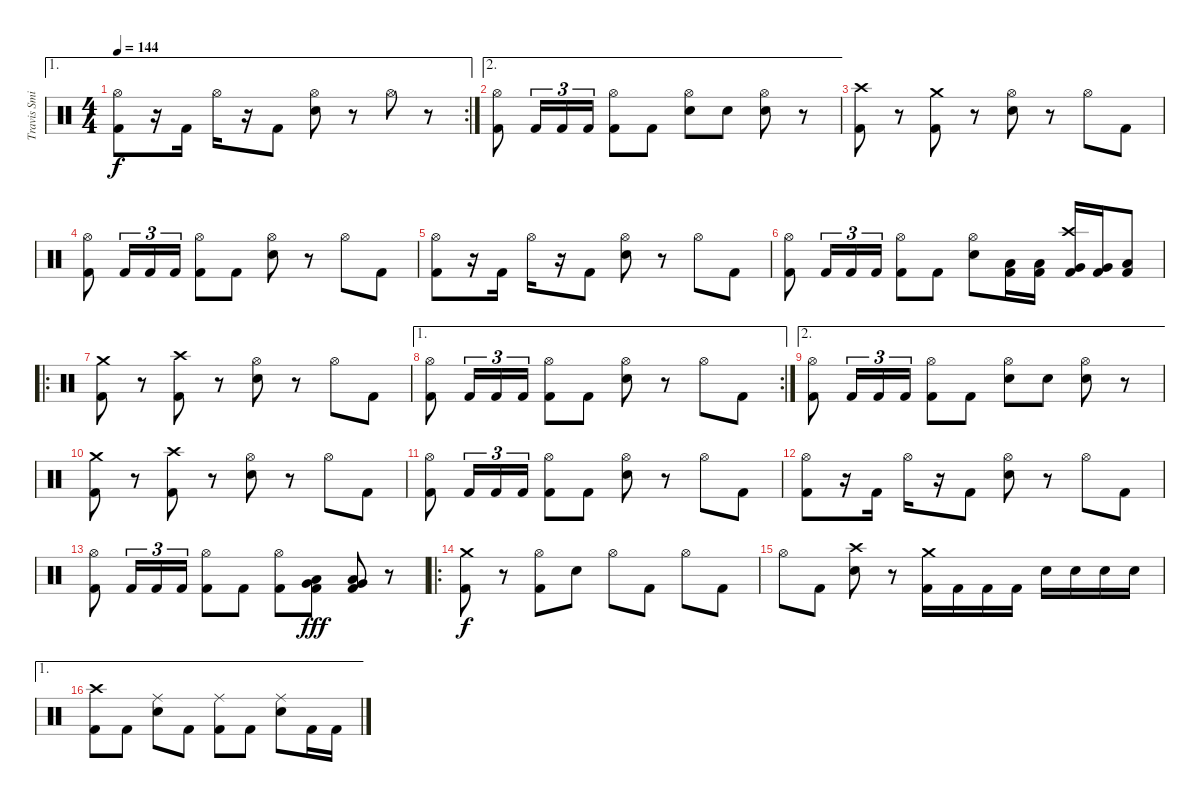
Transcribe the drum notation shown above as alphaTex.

\track ("Travis Smith" "Travis Smi") {instrument percussion}
\staff {score}
\articulation defaults
\ae 1
\rc 2
\ts (4 4)
\tempo 144
\clef neutral
\ks c
("Hi-Hat (open)" "Kick (hit) 2").8{dy f} r.16 "Kick (hit) 2".16 "Hi-Hat (open)".16 r.16 "Kick (hit) 2".8 ("Hi-Hat (open)" "Electric Snare (hit)").8 r.8 "Hi-Hat (open)".8 r.8 |
\ae 2
("Hi-Hat (open)" "Kick (hit) 2").8 "Kick (hit) 2".16{tu (3 2)} "Kick (hit) 2".16{tu (3 2)} "Kick (hit) 2".16{tu (3 2)} ("Hi-Hat (open)" "Kick (hit) 2").8 "Kick (hit) 2".8 ("Hi-Hat (open)" "Electric Snare (hit)").8 "Electric Snare (hit)".8 ("Hi-Hat (open)" "Electric Snare (hit)").8 r.8 |
("Crash high (hit)" "Kick (hit) 2").8 r.8 ("Crash medium (hit)" "Kick (hit) 2").8 r.8 ("Hi-Hat (open)" "Electric Snare (hit)").8 r.8 "Hi-Hat (open)".8 "Kick (hit) 2".8 |
("Hi-Hat (open)" "Kick (hit) 2").8 "Kick (hit) 2".16{tu (3 2)} "Kick (hit) 2".16{tu (3 2)} "Kick (hit) 2".16{tu (3 2)} ("Hi-Hat (open)" "Kick (hit) 2").8 "Kick (hit) 2".8 ("Hi-Hat (open)" "Electric Snare (hit)").8 r.8 "Hi-Hat (open)".8 "Kick (hit) 2".8 |
("Hi-Hat (open)" "Kick (hit) 2").8 r.16 "Kick (hit) 2".16 "Hi-Hat (open)".16 r.16 "Kick (hit) 2".8 ("Hi-Hat (open)" "Electric Snare (hit)").8 r.8 "Hi-Hat (open)".8 "Kick (hit) 2".8 |
("Hi-Hat (open)" "Kick (hit) 2").8 "Kick (hit) 2".16{tu (3 2)} "Kick (hit) 2".16{tu (3 2)} "Kick (hit) 2".16{tu (3 2)} ("Hi-Hat (open)" "Kick (hit) 2").8 "Kick (hit) 2".8 ("Hi-Hat (open)" "Electric Snare (hit)").8 ("Low Tom (hit)" "Kick (hit) 2").16 ("Low Tom (hit)" "Kick (hit) 2").16 ("Crash high (hit)" "Very Low Tom (hit)" "Kick (hit) 2").16 ("Very Low Tom (hit)" "Kick (hit) 2").16 ("Low Floor Tom (hit)" "Kick (hit) 2").8 |
\ro
("Crash medium (hit)" "Kick (hit) 2").8 r.8 ("Crash high (hit)" "Kick (hit) 2").8 r.8 ("Hi-Hat (open)" "Electric Snare (hit)").8 r.8 "Hi-Hat (open)".8 "Kick (hit) 2".8 |
\ae 1
\rc 2
("Hi-Hat (open)" "Kick (hit) 2").8 "Kick (hit) 2".16{tu (3 2)} "Kick (hit) 2".16{tu (3 2)} "Kick (hit) 2".16{tu (3 2)} ("Hi-Hat (open)" "Kick (hit) 2").8 "Kick (hit) 2".8 ("Hi-Hat (open)" "Electric Snare (hit)").8 r.8 "Hi-Hat (open)".8 "Kick (hit) 2".8 |
\ae 2
("Hi-Hat (open)" "Kick (hit) 2").8 "Kick (hit) 2".16{tu (3 2)} "Kick (hit) 2".16{tu (3 2)} "Kick (hit) 2".16{tu (3 2)} ("Hi-Hat (open)" "Kick (hit) 2").8 "Kick (hit) 2".8 ("Hi-Hat (open)" "Electric Snare (hit)").8 "Electric Snare (hit)".8 ("Hi-Hat (open)" "Electric Snare (hit)").8 r.8 |
("Crash medium (hit)" "Kick (hit) 2").8 r.8 ("Crash high (hit)" "Kick (hit) 2").8 r.8 ("Hi-Hat (open)" "Electric Snare (hit)").8 r.8 "Hi-Hat (open)".8 "Kick (hit) 2".8 |
("Hi-Hat (open)" "Kick (hit) 2").8 "Kick (hit) 2".16{tu (3 2)} "Kick (hit) 2".16{tu (3 2)} "Kick (hit) 2".16{tu (3 2)} ("Hi-Hat (open)" "Kick (hit) 2").8 "Kick (hit) 2".8 ("Hi-Hat (open)" "Electric Snare (hit)").8 r.8 "Hi-Hat (open)".8 "Kick (hit) 2".8 |
("Hi-Hat (open)" "Kick (hit) 2").8 r.16 "Kick (hit) 2".16 "Hi-Hat (open)".16 r.16 "Kick (hit) 2".8 ("Hi-Hat (open)" "Electric Snare (hit)").8 r.8 "Hi-Hat (open)".8 "Kick (hit) 2".8 |
("Hi-Hat (open)" "Kick (hit) 2").8 "Kick (hit) 2".16{tu (3 2)} "Kick (hit) 2".16{tu (3 2)} "Kick (hit) 2".16{tu (3 2)} ("Hi-Hat (open)" "Kick (hit) 2").8 "Kick (hit) 2".8 ("Hi-Hat (open)" "Kick (hit) 2").8 ("Very Low Tom (hit)" "Low Floor Tom (hit)" "Kick (hit) 2").8{dy fff} ("Very Low Tom (hit)" "Low Floor Tom (hit)" "Kick (hit) 2").8 r.8 |
\ro
("Crash medium (hit)" "Kick (hit) 2").8{dy f} r.8 ("Hi-Hat (open)" "Kick (hit) 2").8 "Electric Snare (hit)".8 "Hi-Hat (open)".8 "Kick (hit) 2".8 "Hi-Hat (open)".8 "Kick (hit) 2".8 |
"Hi-Hat (open)".8 "Kick (hit) 2".8 ("Crash high (hit)" "Electric Snare (hit)").8 r.8 ("Crash medium (hit)" "Kick (hit) 2").16 "Kick (hit) 2".16 "Kick (hit) 2".16 "Kick (hit) 2".16 "Electric Snare (hit)".16 "Electric Snare (hit)".16 "Electric Snare (hit)".16 "Electric Snare (hit)".16 |
\ae 1
("Crash high (hit)" "Kick (hit) 2").8 "Kick (hit) 2".8 ("Ride (middle)" "Electric Snare (hit)").8 "Kick (hit) 2".8 ("Ride (middle)" "Kick (hit) 2").8 "Kick (hit) 2".8 ("Ride (middle)" "Electric Snare (hit)").8 "Kick (hit) 2".16 "Kick (hit) 2".16
